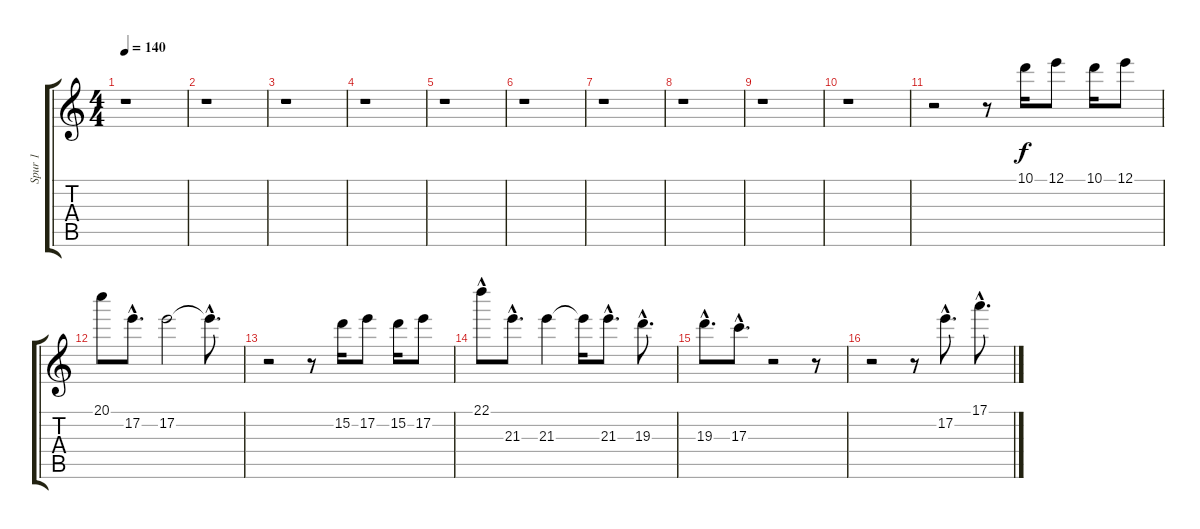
\track ("Spur 1" "Spur 1") {instrument acousticguitarnylon}
\staff {score tabs}
\tuning (E4 B3 G3 D3 A2 E2) {hide}
\ts (4 4)
\tempo 140
\clef g2
\ks c
r.1{dy f} |
r.1 |
r.1 |
r.1 |
r.1 |
r.1 |
r.1 |
r.1 |
r.1 |
r.1 |
r.2 r.8 10.1.16{volume 14} 12.1.8 10.1.16 12.1.8 |
20.1.8 17.2{hac}.8{d volume 14} 17.2.2{volume 13} 17.2{hac t}.8{d} |
r.2 r.8 15.2.16{volume 13} 17.2.8{volume 12} 15.2.16 17.2.8 |
22.1{hac}.8{volume 12} 21.3{hac}.8{d volume 12} 21.3.4{volume 12} 21.3{t}.16 21.3{hac}.8{d} 19.3{hac}.8{d} |
19.3{hac}.8{d} 17.3{hac}.8{d} r.2 r.8 |
r.2 r.8 17.2{hac}.8{d volume 12} 17.1{hac}.8{d}
